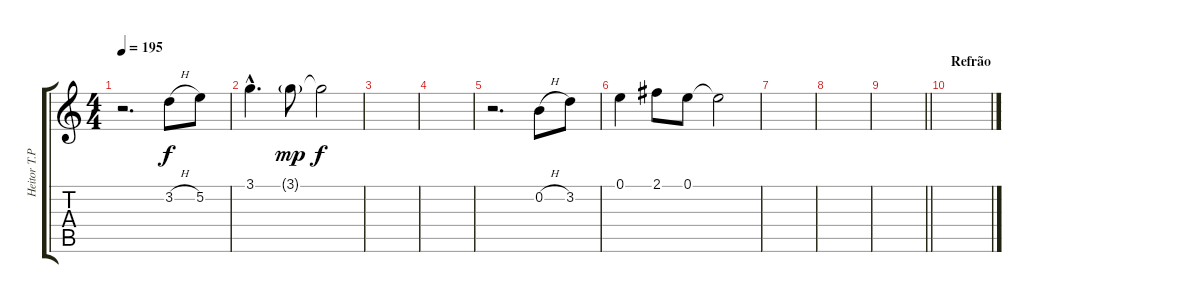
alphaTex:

\track ("Heitor T.P.(Lead Guitar)" "Heitor T.P") {instrument electricguitarjazz}
\staff {score tabs}
\tuning (E4 B3 G3 D3 A2 E2) {hide}
\ts (4 4)
\tempo 195
\clef g2
\ks c
r.2{d dy f volume 10} 3.2{h}.8 5.2.8 |
3.1{hac}.4{d} 3.1{g}.8{dy mp} 3.1{t}.2{dy f} |
|
|
r.2{d} 0.2{h}.8 3.2.8 |
0.1.4 2.1.8 0.1.8 0.1{t}.2 |
|
|
\barLineRight lightlight
|
\section ("" "Refrão")
